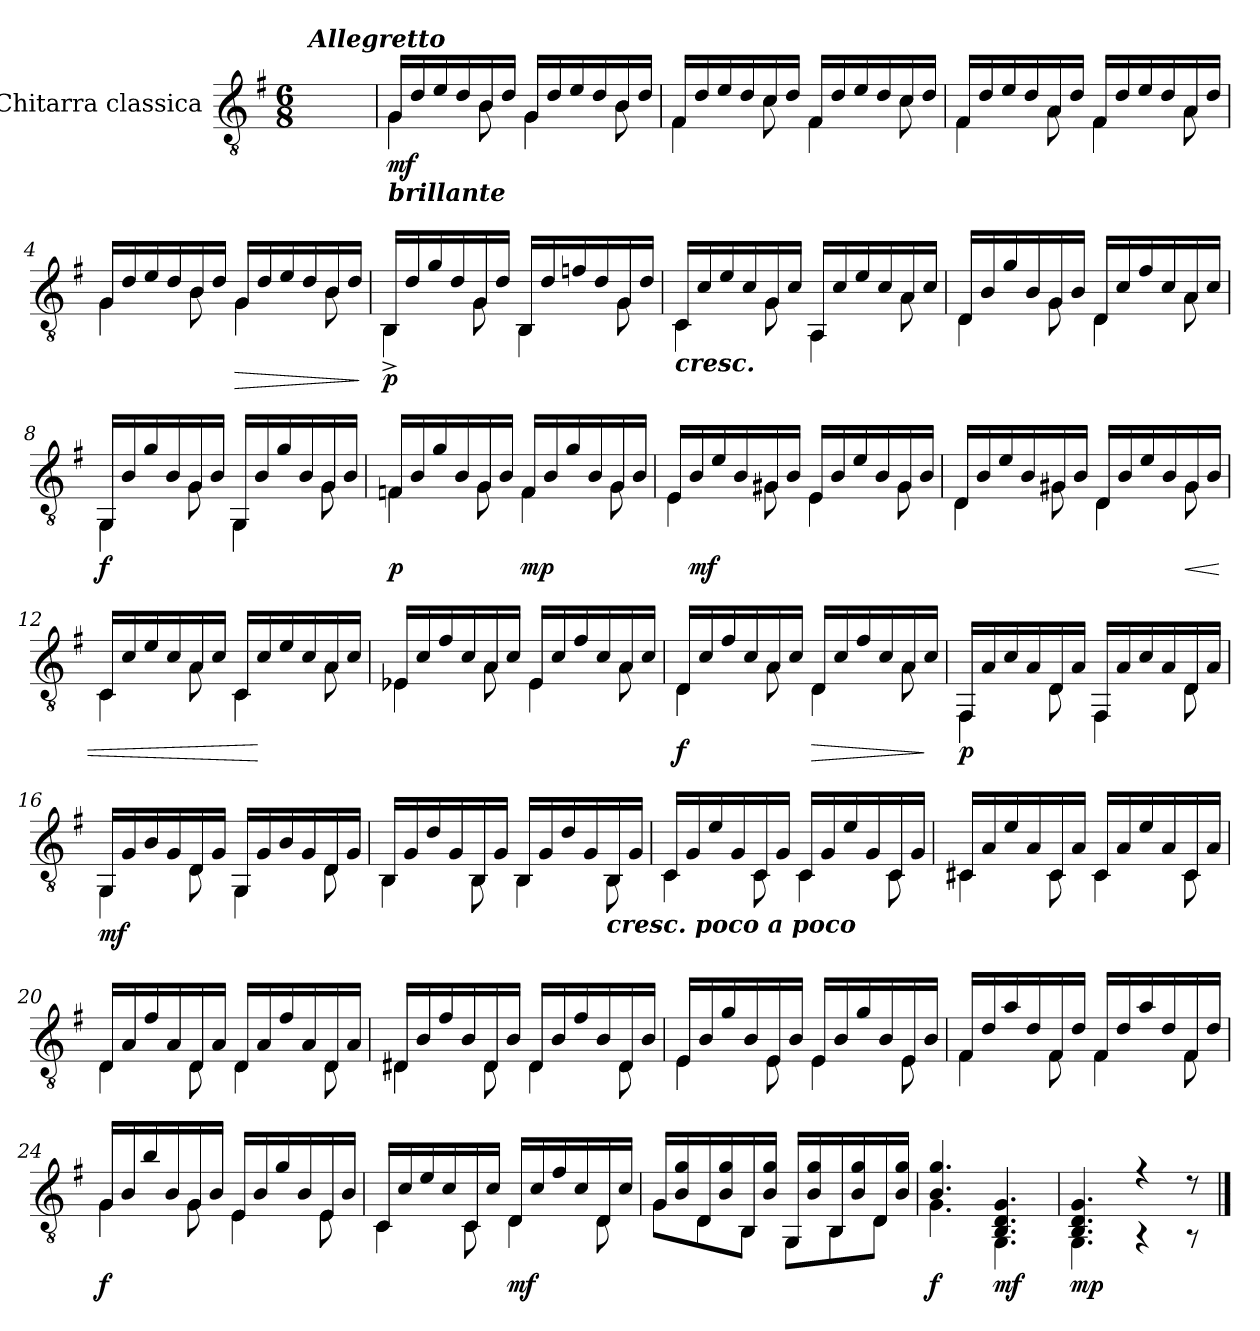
**kern	**dynam
*part1	*part1
*staff1	*staff1
*I"Chitarra classica	*
*I'Chit. cl.	*
*clefGv2	*
*k[f#]	*
*M6/8	*
*MM87	*
=	=
!LO:TX:a:Bi:t=Allegretto	!
8ryy	.
=1	=1
*^	*
!LO:TX:b:Bi:t=brillante	!	!
!	!	!LO:DY:b
16G/LL	4G\	mf
16d/	.	.
16e/	.	.
16d/	.	.
16B/	8B\	.
16d/JJ	.	.
16G/LL	4G\	.
16d/	.	.
16e/	.	.
16d/	.	.
16B/	8B\	.
16d/JJ	.	.
=2	=2	=2
16F#/LL	4F#\	.
16d/	.	.
16e/	.	.
16d/	.	.
16c/	8c\	.
16d/JJ	.	.
16F#/LL	4F#\	.
16d/	.	.
16e/	.	.
16d/	.	.
16c/	8c\	.
*MM78	*	*
16d/JJ	.	.
=3	=3	=3
16F#/LL	4F#\	.
*MM87	*	*
16d/	.	.
16e/	.	.
16d/	.	.
16A/	8A\	.
16d/JJ	.	.
16F#/LL	4F#\	.
16d/	.	.
16e/	.	.
16d/	.	.
16A/	8A\	.
16d/JJ	.	.
!!LO:LB:g=z	!!
=4	=4	=4
16G/LL	4G\	.
16d/	.	.
16e/	.	.
16d/	.	.
16B/	8B\	.
16d/JJ	.	.
!	!	!LO:HP:b
16G/LL	4G\	>
16d/	.	.
16e/	.	.
16d/	.	.
16B/	8B\	.
*MM81	*	*
16d/JJ	.	.
*v	*v	*
.	]
=5	=5
*^	*
*	*^	*
!	!	!	!LO:DY:b
16BB/LL	4BB^\	8ryy	p
16d/	.	.	.
*MM87	*	*	*
16g/	.	4g/yy	.
16d/	.	.	.
16G/	8G\	.	.
16d/JJ	.	.	.
16BB/LL	4BB\	8ryy	.
16d/	.	.	.
16fn/	.	4f/yy	.
16d/	.	.	.
16G/	8G\	.	.
16d/JJ	.	.	.
=6	=6	=6	=6
!LO:TX:b:Bi:t=cresc.	!	!	!
16C/LL	4C\	8ryy	.
16c/	.	.	.
16e/	.	4e/yy	.
16c/	.	.	.
16G/	8G\	.	.
16c/JJ	.	.	.
16AA/LL	4AA\	8ryy	.
16c/	.	.	.
16e/	.	4e/yy	.
16c/	.	.	.
16A/	8A\	.	.
16c/JJ	.	.	.
!!LO:LB:g=z	!!	!!
=7	=7	=7	=7
16D/LL	4D\	8ryy	.
16B/	.	.	.
16g/	.	4g/yy	.
16B/	.	.	.
16G/	8G\	.	.
16B/JJ	.	.	.
16D/LL	4D\	8ryy	.
16c/	.	.	.
16f#i/	.	4f#/yy	.
16c/	.	.	.
16A/	8A\	.	.
16c/JJ	.	.	.
=8	=8	=8	=8
*MM84	*	*	*
!	!	!	!LO:DY:b
16GG/LL	4GG\	8ryy	f
16B/	.	.	.
16g/	.	4g/yy	.
16B/	.	.	.
16G/	8G\	.	.
16B/JJ	.	.	.
16GG/LL	4GG\	8ryy	.
16B/	.	.	.
16g/	.	4g/yy	.
16B/	.	.	.
16G/	8G\	.	.
16B/JJ	.	.	.
=9	=9	=9	=9
*MM87	*	*	*
!	!	!	!LO:DY:b
16Fn/LL	4F\	8ryy	p
16B/	.	.	.
16g/	.	4g/yy	.
16B/	.	.	.
16G/	8G\	.	.
16B/JJ	.	.	.
!	!	!	!LO:DY:b
16F/LL	4F\	8ryy	mp
16B/	.	.	.
16g/	.	4g/yy	.
16B/	.	.	.
16G/	8G\	.	.
16B/JJ	.	.	.
*	*v	*v	*
!!LO:LB:g=z
=10	=10	=10
16E/LL	4E\	.
!	!	!LO:DY:b
16B/	.	mf
16e/	.	.
16B/	.	.
16G#X/	8G#\	.
16B/JJ	.	.
16E/LL	4E\	.
16B/	.	.
16e/	.	.
16B/	.	.
16G#/	8G#\	.
16B/JJ	.	.
=11	=11	=11
16D/LL	4D\	.
16B/	.	.
16e/	.	.
16B/	.	.
16G#X/	8G#\	.
16B/JJ	.	.
16D/LL	4D\	.
16B/	.	.
16e/	.	.
16B/	.	.
!	!	!LO:HP:b
16G#/	8G#\	<
16B/JJ	.	.
=12	=12	=12
*MM81	*	*
16C/LL	4C\	.
16c/	.	.
16e/	.	.
16c/	.	.
*MM87	*	*
16A/	8A\	.
16c/JJ	.	.
16C/LL	4C\	.
16c/	.	[
16e/	.	.
16c/	.	.
16A/	8A\	.
16c/JJ	.	.
!!LO:LB:g=z	!!
=13	=13	=13
16E-X/LL	4E-\	.
16c/	.	.
16f#i/	.	.
16c/	.	.
16A/	8A\	.
16c/JJ	.	.
16E-/LL	4E-\	.
16c/	.	.
16f#/	.	.
16c/	.	.
16A/	8A\	.
16c/JJ	.	.
=14	=14	=14
!	!	!LO:DY:b
16D/LL	4D\	f
16c/	.	.
16f#/	.	.
16c/	.	.
16A/	8A\	.
16c/JJ	.	.
!	!	!LO:HP:b
16D/LL	4D\	>
16c/	.	.
16f#/	.	.
16c/	.	.
16A/	8A\	.
16c/JJ	.	]
=15	=15	=15
!	!	!LO:DY:b
16FF#/LL	4FF#\	p
16A/	.	.
16c/	.	.
16A/	.	.
16D/	8D\	.
16A/JJ	.	.
16FF#/LL	4FF#\	.
16A/	.	.
16c/	.	.
16A/	.	.
16D/	8D\	.
16A/JJ	.	.
!!LO:LB:g=z	!!
=16	=16	=16
!	!	!LO:DY:b
16GG/LL	4GG\	mf
16G/	.	.
16B/	.	.
16G/	.	.
16D/	8D\	.
16G/JJ	.	.
16GG/LL	4GG\	.
16G/	.	.
16B/	.	.
16G/	.	.
16D/	8D\	.
16G/JJ	.	.
=17	=17	=17
*	*^	*
16BB/LL	4BB\	8ryy	.
16G/	.	.	.
!	!	!LO:N:head=solid	!
16d/	.	4d/yy	.
16G/	.	.	.
16BB/	8BB\	.	.
16G/JJ	.	.	.
16BB/LL	4BB\	8ryy	.
16G/	.	.	.
16d/	.	4d/yy	.
16G/	.	.	.
!LO:TX:b:Bi:t=cresc. poco a poco	!	!	!
16BB/	8BB\	.	.
16G/JJ	.	.	.
=18	=18	=18	=18
16C/LL	4C\	8ryy	.
16G/	.	.	.
16e/	.	4e/yy	.
16G/	.	.	.
16C/	8C\	.	.
16G/JJ	.	.	.
16C/LL	4C\	8ryy	.
16G/	.	.	.
16e/	.	4e/yy	.
16G/	.	.	.
16C/	8C\	.	.
16G/JJ	.	.	.
!!LO:LB:g=z	!!	!!
=19	=19	=19	=19
16C#X/LL	4C#\	8ryy	.
16A/	.	.	.
16e/	.	4e/yy	.
16A/	.	.	.
16C#/	8C#\	.	.
16A/JJ	.	.	.
16C#/LL	4C#\	8ryy	.
16A/	.	.	.
16e/	.	4e/yy	.
16A/	.	.	.
16C#/	8C#\	.	.
16A/JJ	.	.	.
=20	=20	=20	=20
16D/LL	4D\	8ryy	.
16A/	.	.	.
16f#/	.	4f#/yy	.
16A/	.	.	.
16D/	8D\	.	.
16A/JJ	.	.	.
16D/LL	4D\	8ryy	.
16A/	.	.	.
16f#/	.	4f#/yy	.
16A/	.	.	.
16D/	8D\	.	.
16A/JJ	.	.	.
=21	=21	=21	=21
16D#X/LL	4D#\	8ryy	.
16B/	.	.	.
16f#/	.	4f#/yy	.
16B/	.	.	.
16D#/	8D#\	.	.
16B/JJ	.	.	.
16D#/LL	4D#\	8ryy	.
16B/	.	.	.
16f#/	.	4f#/yy	.
16B/	.	.	.
16D#/	8D#\	.	.
16B/JJ	.	.	.
!!LO:LB:g=z	!!	!!
=22	=22	=22	=22
16E/LL	4E\	8ryy	.
16B/	.	.	.
16g/	.	4g/yy	.
16B/	.	.	.
16E/	8E\	.	.
16B/JJ	.	.	.
16E/LL	4E\	8ryy	.
16B/	.	.	.
16g/	.	4g/yy	.
16B/	.	.	.
16E/	8E\	.	.
16B/JJ	.	.	.
=23	=23	=23	=23
16F#/LL	4F#\	8ryy	.
16d/	.	.	.
16a/	.	4a/yy	.
16d/	.	.	.
16F#/	8F#\	.	.
16d/JJ	.	.	.
16F#/LL	4F#\	8ryy	.
16d/	.	.	.
16a/	.	4a/yy	.
16d/	.	.	.
16F#/	8F#\	.	.
16d/JJ	.	.	.
=24	=24	=24	=24
!	!	!	!LO:DY:b
16G/LL	4G\	8ryy	f
16B/	.	.	.
16b/	.	4b/yy	.
16B/	.	.	.
16G/	8G\	.	.
16B/JJ	.	.	.
16E/LL	4E\	8ryy	.
16B/	.	.	.
16g/	.	4g/yy	.
16B/	.	.	.
16E/	8E\	.	.
16B/JJ	.	.	.
!!LO:LB:g=z	!!	!!
=25	=25	=25	=25
16C/LL	4C\	8ryy	.
16c/	.	.	.
16e/	.	4e/yy	.
16c/	.	.	.
16C/	8C\	.	.
16c/JJ	.	.	.
!	!	!	!LO:DY:b
16D/LL	4D\	8ryy	mf
16c/	.	.	.
16f#/	.	4f#/yy	.
16c/	.	.	.
16D/	8D\	.	.
16c/JJ	.	.	.
*v	*v	*v	*
=26	=26
*MM84	*
*^	*
16G/LL	8G\L	.
16B/ 16g/	.	.
16D/	8D\	.
16B/ 16g/	.	.
16BB/	8BB\J	.
16B/ 16g/JJ	.	.
*MM81	*	*
16GG/LL	8GG\L	.
16B/ 16g/	.	.
16BB/	8BB\	.
16B/ 16g/	.	.
16D/	8D\J	.
*MM75	*	*
16B/ 16g/JJ	.	.
=27	=27	=27
!	!	!LO:DY:b
4.B/ 4.g/	4.G\	f
!	!	!LO:DY:b
4.BB/ 4.D/ 4.G/	4.GG\	mf
=28	=28	=28
!	!	!LO:DY:b
4.BB/ 4.D/ 4.G/	4.GG\	mp
4r	4r	.
8r	8r	.
*v	*v	*
==	==
*-	*-
